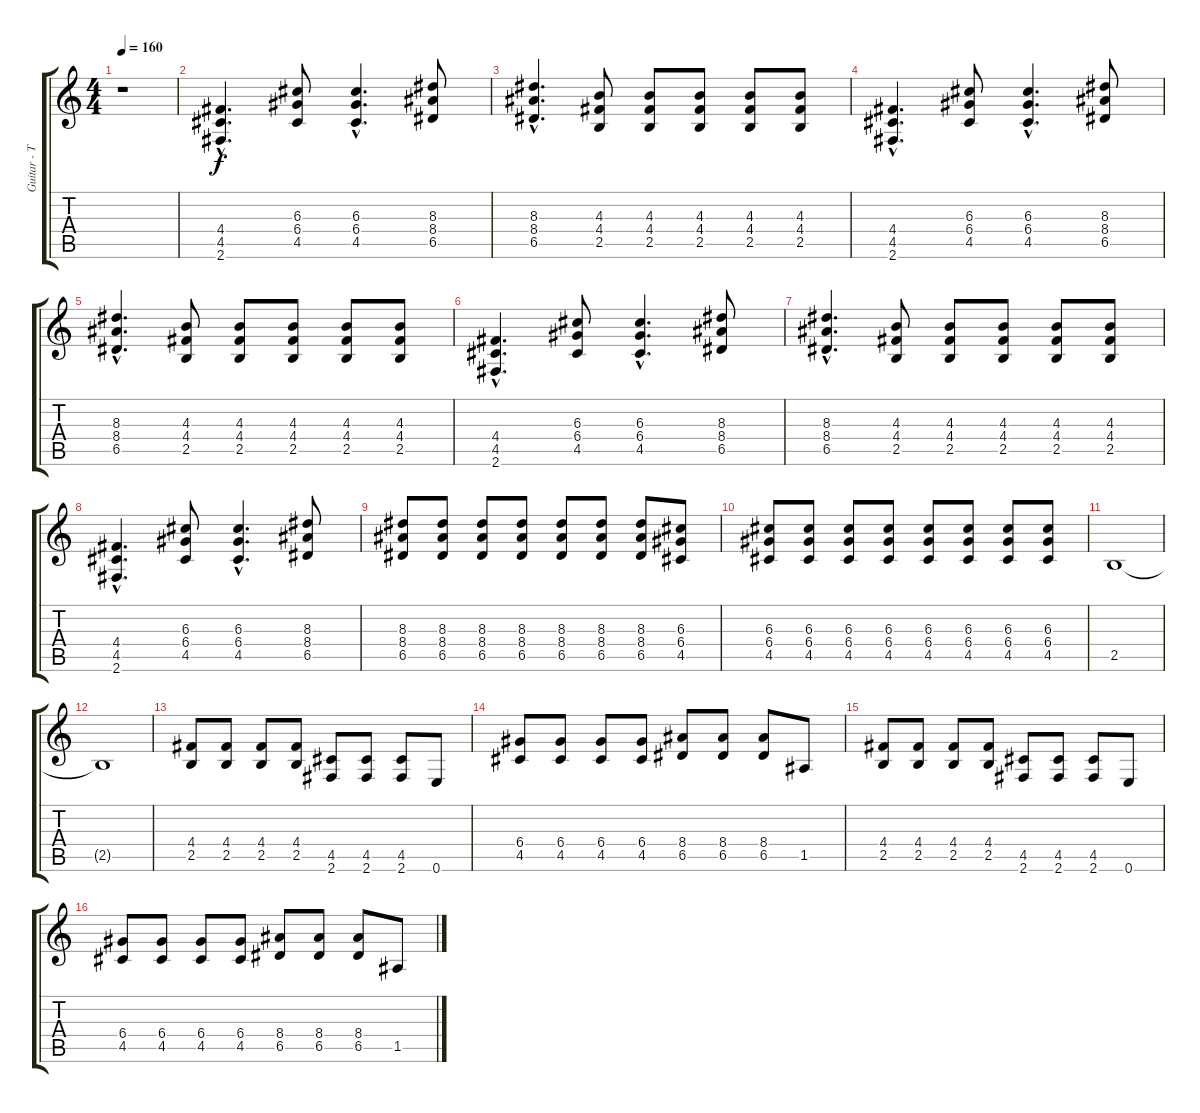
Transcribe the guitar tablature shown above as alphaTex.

\track ("Guitar - Tom Mattew Delonge" "Guitar - T") {instrument distortionguitar}
\staff {score tabs}
\tuning (E4 B3 G3 D3 A2 E2) {hide}
\ts (4 4)
\tempo 160
\clef g2
\ks c
r.1{dy f} |
(4.4{hac} 4.5{hac} 2.6{hac}).4{d} (6.3 6.4 4.5).8 (6.3{hac} 6.4{hac} 4.5{hac}).4{d} (8.3 8.4 6.5).8 |
(8.3{hac} 8.4{hac} 6.5{hac}).4{d} (4.3 4.4 2.5).8 (4.3 4.4 2.5).8 (4.3 4.4 2.5).8 (4.3 4.4 2.5).8 (4.3 4.4 2.5).8 |
(4.4{hac} 4.5{hac} 2.6{hac}).4{d} (6.3 6.4 4.5).8 (6.3{hac} 6.4{hac} 4.5{hac}).4{d} (8.3 8.4 6.5).8 |
(8.3{hac} 8.4{hac} 6.5{hac}).4{d} (4.3 4.4 2.5).8 (4.3 4.4 2.5).8 (4.3 4.4 2.5).8 (4.3 4.4 2.5).8 (4.3 4.4 2.5).8 |
(4.4{hac} 4.5{hac} 2.6{hac}).4{d} (6.3 6.4 4.5).8 (6.3{hac} 6.4{hac} 4.5{hac}).4{d} (8.3 8.4 6.5).8 |
(8.3{hac} 8.4{hac} 6.5{hac}).4{d} (4.3 4.4 2.5).8 (4.3 4.4 2.5).8 (4.3 4.4 2.5).8 (4.3 4.4 2.5).8 (4.3 4.4 2.5).8 |
(4.4{hac} 4.5{hac} 2.6{hac}).4{d} (6.3 6.4 4.5).8 (6.3{hac} 6.4{hac} 4.5{hac}).4{d} (8.3 8.4 6.5).8 |
(8.3 8.4 6.5).8 (8.3 8.4 6.5).8 (8.3 8.4 6.5).8 (8.3 8.4 6.5).8 (8.3 8.4 6.5).8 (8.3 8.4 6.5).8 (8.3 8.4 6.5).8 (6.3 6.4 4.5).8 |
(6.3 6.4 4.5).8 (6.3 6.4 4.5).8 (6.3 6.4 4.5).8 (6.3 6.4 4.5).8 (6.3 6.4 4.5).8 (6.3 6.4 4.5).8 (6.3 6.4 4.5).8 (6.3 6.4 4.5).8 |
2.5.1 |
2.5{t}.1 |
(4.4 2.5).8 (4.4 2.5).8 (4.4 2.5).8 (4.4 2.5).8 (4.5 2.6).8 (4.5 2.6).8 (4.5 2.6).8 0.6.8 |
(6.4 4.5).8 (6.4 4.5).8 (6.4 4.5).8 (6.4 4.5).8 (8.4 6.5).8 (8.4 6.5).8 (8.4 6.5).8 1.5.8 |
(4.4 2.5).8 (4.4 2.5).8 (4.4 2.5).8 (4.4 2.5).8 (4.5 2.6).8 (4.5 2.6).8 (4.5 2.6).8 0.6.8 |
(6.4 4.5).8 (6.4 4.5).8 (6.4 4.5).8 (6.4 4.5).8 (8.4 6.5).8 (8.4 6.5).8 (8.4 6.5).8 1.5.8
